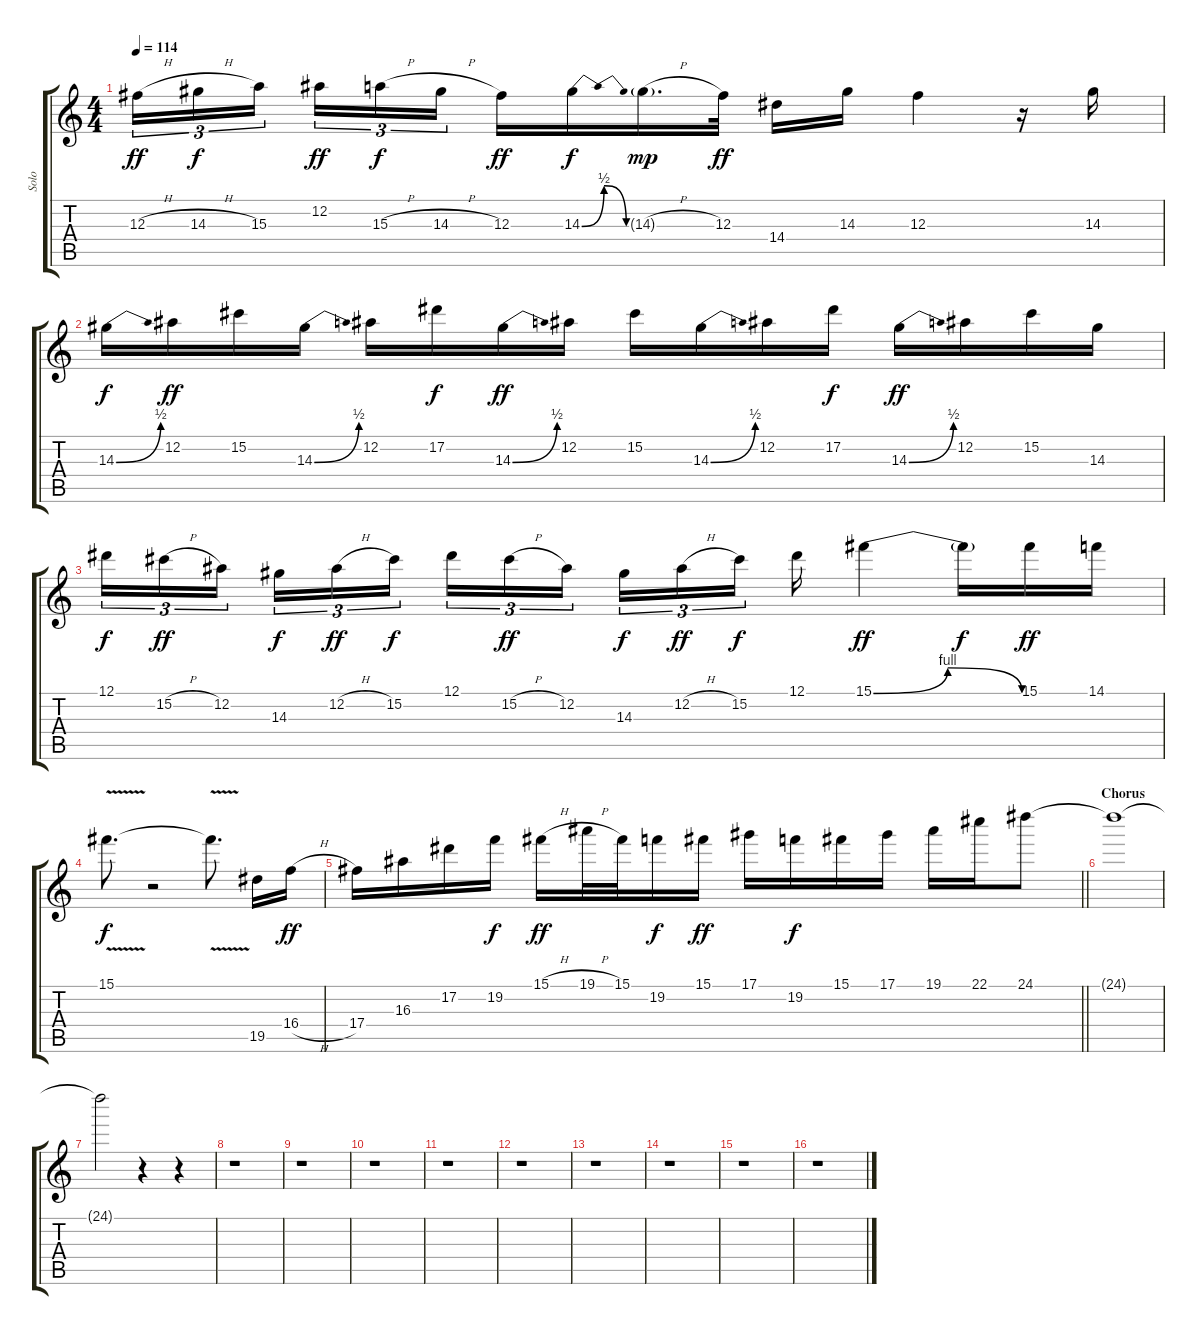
\track ("Solo" "Solo") {instrument distortionguitar}
\staff {score tabs}
\tuning (Eb4 Bb3 Gb3 Db3 Ab2 Eb2) {hide}
\ts (4 4)
\tempo 114
\clef g2
\ks c
12.3{h}.16{tu (3 2) dy ff} 14.3{h}.16{tu (3 2) dy f} 15.3.16{tu (3 2) beam splitsecondary} 12.2.16{tu (3 2) dy ff} 15.3{h}.16{tu (3 2) dy f} 14.3{h}.16{tu (3 2)} 12.3.16{dy ff} 14.3{be (bendrelease 0 0 30 2 30 2 60 0)}.16{dy f} 14.3{h g}.16{d dy mp} 12.3.32{dy ff} 14.4.16 14.3.16 12.3.4 r.16 14.3.16 |
14.3{be (bend 0 0 60 2)}.16{dy f} 12.2.16{dy ff} 15.2.16 14.3{be (bend 0 0 60 2)}.16 12.2.16 17.2.16{dy f} 14.3{be (bend 0 0 60 2)}.16{dy ff} 12.2.16 15.2.16 14.3{be (bend 0 0 60 2)}.16 12.2.16 17.2.16{dy f} 14.3{be (bend 0 0 60 2)}.16{dy ff} 12.2.16 15.2.16 14.3.16 |
12.1.16{tu (3 2) dy f} 15.2{h}.16{tu (3 2) dy ff} 12.2.16{tu (3 2) beam splitsecondary} 14.3.16{tu (3 2) dy f} 12.2{h}.16{tu (3 2) dy ff} 15.2.16{tu (3 2) dy f} 12.1.16{tu (3 2)} 15.2{h}.16{tu (3 2) dy ff} 12.2.16{tu (3 2) beam splitsecondary} 14.3.16{tu (3 2) dy f} 12.2{h}.16{tu (3 2) dy ff} 15.2.16{tu (3 2) dy f} 12.1.16 15.1{be (bendrelease 0 0 30 4 30 4 60 0)}.4{dy ff} 15.1{t}.16{dy f} 15.1.16{dy ff} 14.1.16 |
15.1{v}.8{d dy f} r.2 15.1{t}.8{d} 19.5.16 16.4{h}.16{dy ff} |
\barLineRight lightlight
17.4.16 16.3.16 17.2.16 19.2.16{dy f} 15.1{h}.16{dy ff} 19.1{h}.32 15.1.32 19.2.16{dy f} 15.1.16{dy ff} 17.1.16 19.2.16{dy f} 15.1.16 17.1.16 19.1.16 22.1.16 24.1.8 |
\section ("" "Chorus")
24.1{t}.1 |
24.1{t}.2 r.4 r.4 |
r.1 |
r.1 |
r.1 |
r.1 |
r.1 |
r.1 |
r.1 |
r.1 |
r.1
